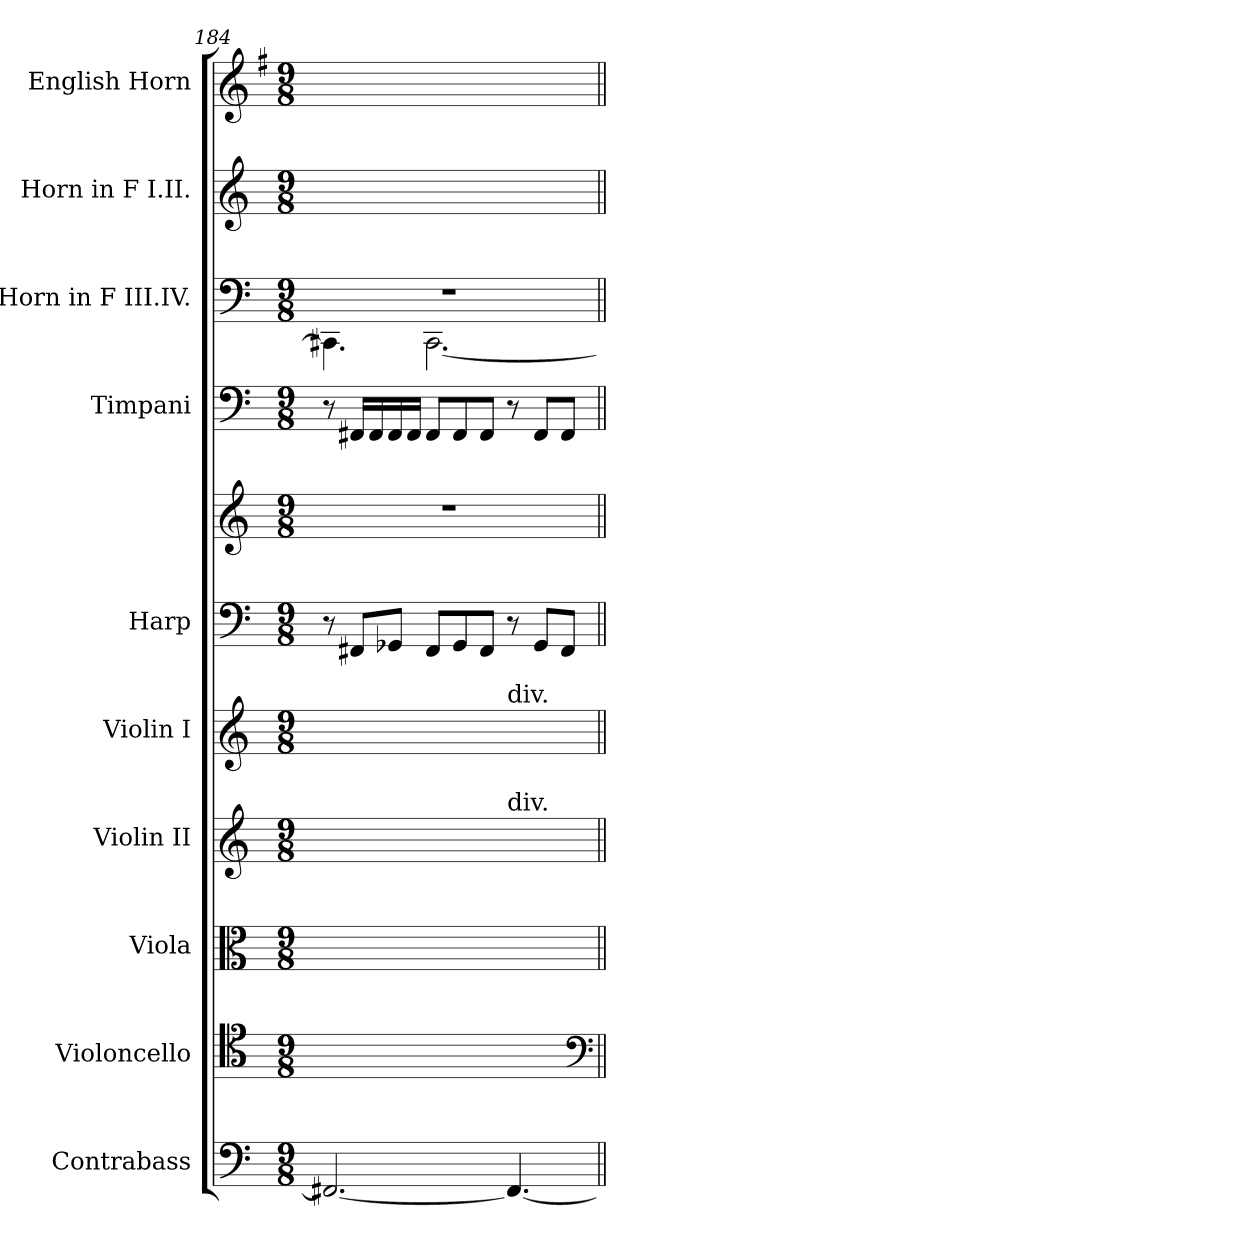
**kern	**kern	**kern	**kern	**kern	**kern	**kern	**kern	**kern	**kern	**kern
*part10	*part9	*part8	*part7	*part6	*part5	*part5	*part4	*part3	*part2	*part1
*staff11	*staff10	*staff9	*staff8	*staff7	*staff6	*staff5	*staff4	*staff3	*staff2	*staff1
*I"Contrabass	*I"Violoncello	*I"Viola	*I"Violin II	*I"Violin I	*I"Harp	*	*I"Timpani	*I"Horn in F III.IV.	*I"Horn in F I.II.	*I"English Horn
*I'Cb.	*I'Vc.	*I'Vla.	*I'2.Vln.	*I'1.Vln.	*I'Hp.	*	*I'Timp.	*I'3.4.Hn.	*I'1.2.Hn.	*I'E.H.
*clefF4	*clefC4	*clefC3	*clefG2	*clefG2	*clefF4	*clefG2	*clefF4	*clefF4	*clefG2	*clefG2
*ITrd7c12	*	*	*	*	*	*	*	*ITrd-3c-5	*ITrd4c7	*ITrd4c7
*k[]	*k[]	*k[]	*k[]	*k[]	*k[]	*k[]	*k[]	*k[b-]	*k[b-]	*k[]
*C:	*C:	*C:	*C:	*C:	*C:	*C:	*C:	*F:	*F:	*C:
*M9/8	*M9/8	*M9/8	*M9/8	*M9/8	*M9/8	*M9/8	*M9/8	*M9/8	*M9/8	*M9/8
=184	=184	=184	=184	=184	=184	=184	=184	=184	=184	=184
*	*	*	*	*	*	*	*	*^	*	*
2.FFF#X_	2.ryy	2.ryy	2.ryy	2.ryy	8r	8%9r	8r	8%9r	4.FF#X]	8%9ryy	4.ryy
.	.	.	.	.	8FF#XL	.	16FF#XLL	.	.	.	.
.	.	.	.	.	.	.	16FF#	.	.	.	.
.	.	.	.	.	8GG-XJ	.	16FF#	.	.	.	.
.	.	.	.	.	.	.	16FF#JJ	.	.	.	.
.	.	.	.	.	8FF#L	.	8FF#L	.	[2.FF#	.	8ryy
.	.	.	.	.	8GG-	.	8FF#	.	.	.	8ryy
.	.	.	.	.	8FF#J	.	8FF#J	.	.	.	8ryy
!	!	!	!	!LO:TX:a:t=div.	!	!	!	!	!	!	!
!	!	!	!LO:TX:a:t=div.	!	!	!	!	!	!	!	!
4.FFF#_	4ryy	4ryy	4.ryy	4.ryy	8r	.	8r	.	.	.	4.ryy
.	.	.	.	.	8GG-L	.	8FF#L	.	.	.	.
.	8ryy	8ryy	.	.	8FF#J	.	8FF#J	.	.	.	.
*	*	*	*	*	*	*	*	*v	*v	*	*
*	*clefF4	*	*	*	*	*	*	*	*	*
=||	=||	=||	=||	=||	=||	=||	=||	=||	=||	=||
*-	*-	*-	*-	*-	*-	*-	*-	*-	*-	*-
